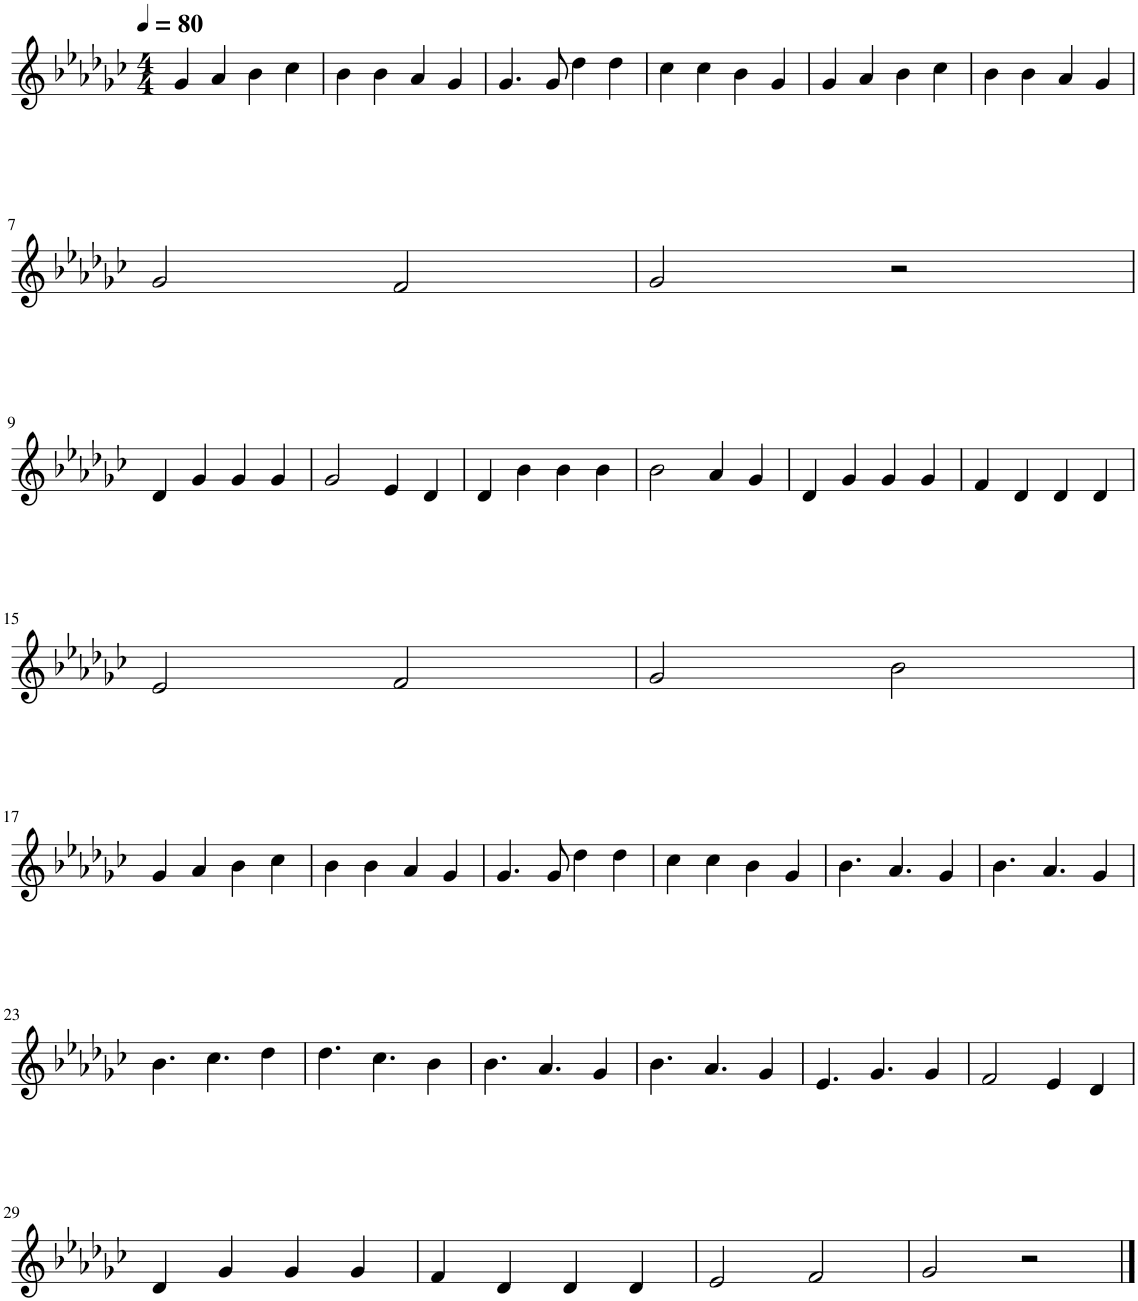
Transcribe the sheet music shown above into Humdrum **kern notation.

**kern
*part1
*staff1
*I"Piano
*I'Pno.
*clefG2
*k[b-e-a-d-g-c-]
*M4/4
*MM80
=1
4g-/
4a-/
4b-\
4cc-\
=2
4b-\
4b-\
4a-/
4g-/
=3
4.g-/
8g-/
4dd-\
4dd-\
=4
4cc-\
4cc-\
4b-\
4g-/
=5
4g-/
4a-/
4b-\
4cc-\
=6
4b-\
4b-\
4a-/
4g-/
!!LO:LB:g=z
=7
2g-/
2f/
=8
2g-/
2r
!!LO:LB:g=z
=9
4d-/
4g-/
4g-/
4g-/
=10
2g-/
4e-/
4d-/
=11
4d-/
4b-\
4b-\
4b-\
=12
2b-\
4a-/
4g-/
=13
4d-/
4g-/
4g-/
4g-/
=14
4f/
4d-/
4d-/
4d-/
!!LO:LB:g=z
=15
2e-/
2f/
=16
2g-/
2b-\
!!LO:LB:g=z
=17
4g-/
4a-/
4b-\
4cc-\
=18
4b-\
4b-\
4a-/
4g-/
=19
4.g-/
8g-/
4dd-\
4dd-\
=20
4cc-\
4cc-\
4b-\
4g-/
=21
4.b-\
4.a-/
4g-/
=22
4.b-\
4.a-/
4g-/
!!LO:LB:g=z
=23
4.b-\
4.cc-\
4dd-\
=24
4.dd-\
4.cc-\
4b-\
=25
4.b-\
4.a-/
4g-/
=26
4.b-\
4.a-/
4g-/
=27
4.e-/
4.g-/
4g-/
=28
2f/
4e-/
4d-/
!!LO:LB:g=z
=29
4d-/
4g-/
4g-/
4g-/
=30
4f/
4d-/
4d-/
4d-/
=31
2e-/
2f/
=32
2g-/
2r
==
*-
